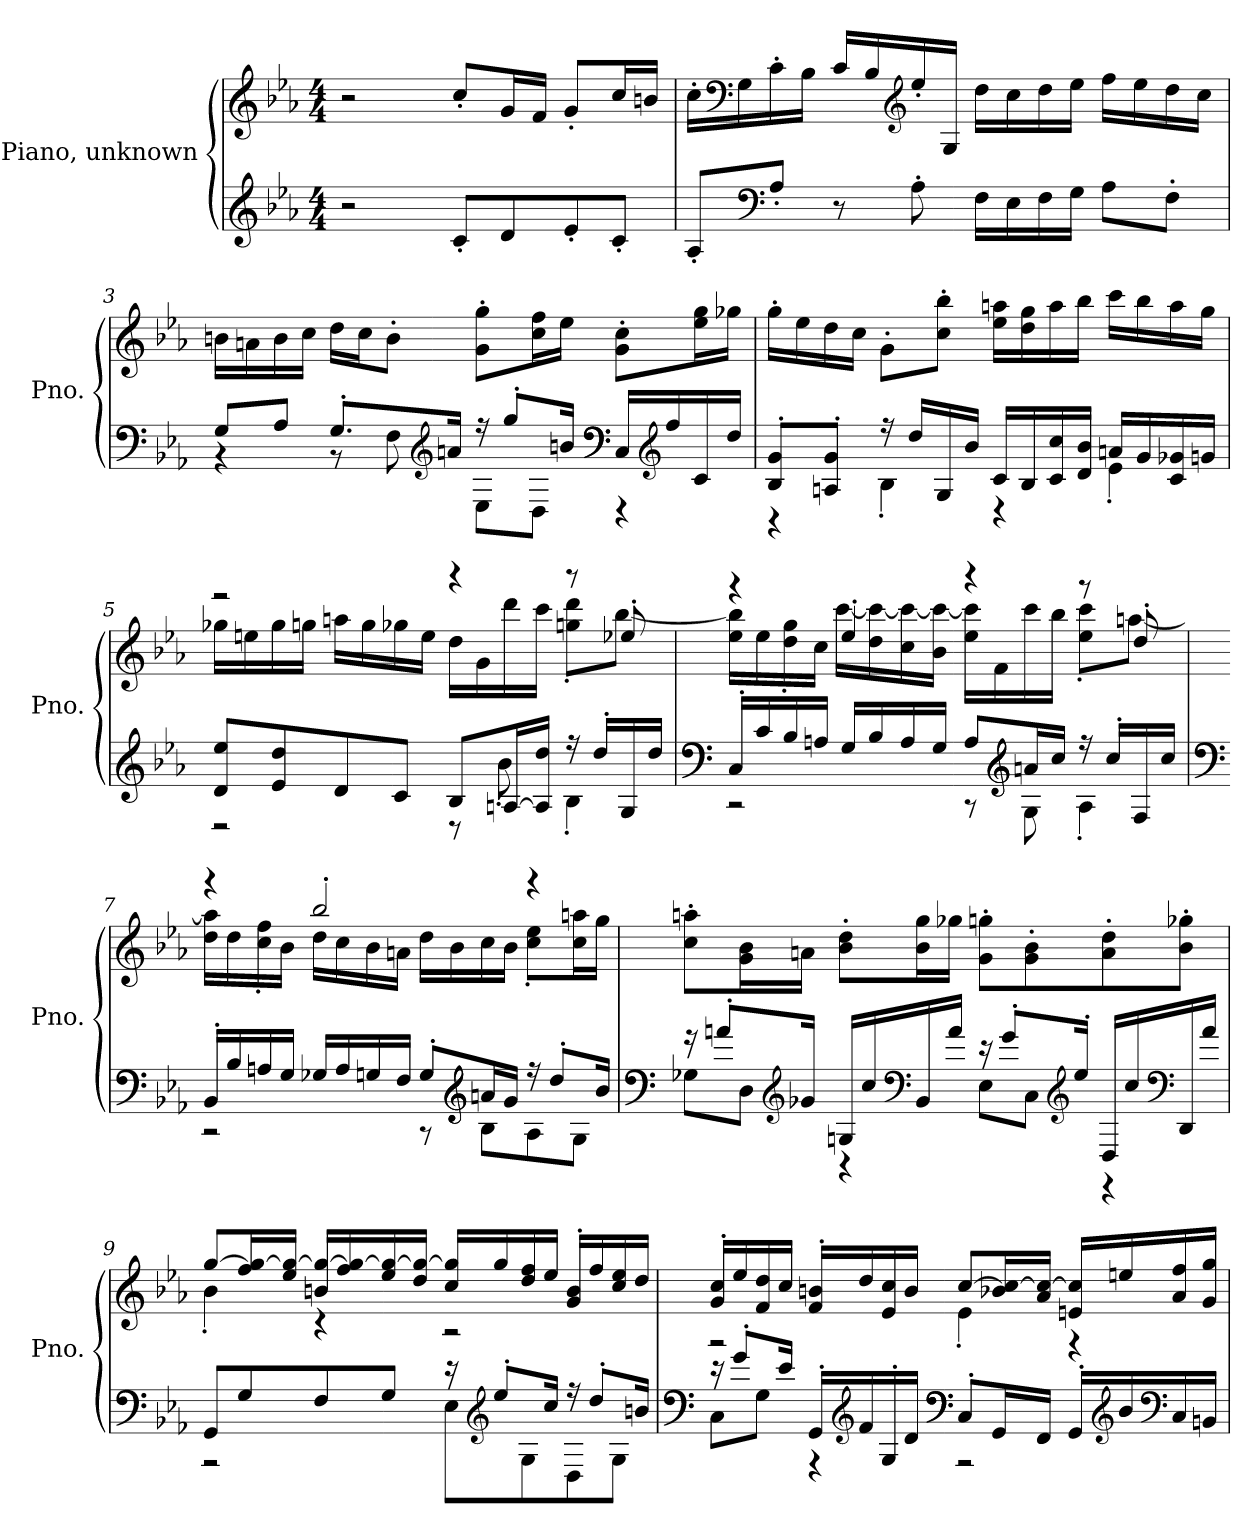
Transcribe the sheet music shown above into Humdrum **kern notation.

**kern	**kern
*part1	*part1
*staff2	*staff1
*I"Piano, unknown	*
*I'Pno.	*
*clefG2	*clefG2
*k[b-e-a-]	*k[b-e-a-]
*M4/4	*M4/4
*MM120	*MM120
=1	=1
2r	2r
8c'/L	8cc'/L
8d/	16g/L
.	16f/JJ
8e-'/	8g'/L
8c'/J	16cc/L
.	16bn/JJ
=2	=2
8A-'/L	16cc'\LL
*	*clefF4
.	16G\
*clefF4	*
8A-'/J	16c'\
.	16B-\JJ
8r	16c/LL
.	16B-/
*	*clefG2
8A-'\	16ee-'/
.	16G/JJ
16F\LL	16dd\LL
16E-\	16cc\
16F\	16dd\
16G\JJ	16ee-\JJ
8A-\L	16ff\LL
.	16ee-\
8F'\J	16dd\
.	16cc\JJ
!!LO:LB:g=z
=3	=3
*^	*
8G/L	4r	16bn\LL
.	.	16an\
8A-/J	.	16b\
.	.	16cc\JJ
8.G'/L	8r	16dd\LL
.	.	16cc\J
.	8F\	8b'\J
*clefG2	*	*
16an/Jk	.	.
16r	8E-\L	8g\' 8gg\'L
8gg'/L	.	.
.	8D\J	16cc\ 16ff\L
16bn/Jk	.	16ee-\JJ
*clefF4	*	*
16C/LL	4r	8g\' 8cc\'L
*clefG2	*	*
16ff/	.	.
16c/	.	16ee-\ 16gg\L
16dd/JJ	.	16gg-X\JJ
=4	=4	=4
8B-/' 8g/'L	4r	16gg'\LL
.	.	16ee-\
8An/' 8g/'J	.	16dd\
.	.	16cc\JJ
16r	4B-'\	8g'\L
16dd/LL	.	.
16G/	.	8cc\' 8bb-\'J
16b-/JJ	.	.
16c/LL	4r	16ee-\ 16aan\LL
16B-/	.	16dd\ 16gg\
16c/ 16cc/	.	16aa\
16d/ 16b-/JJ	.	16bb-\JJ
16an/LL	4e-'\	16ccc\LL
16g/	.	16bb-\
16c/ 16g-X/	.	16aa\
16gn/JJ	.	16gg\JJ
!!LO:LB:g=z
=5	=5	=5
*	*	*^
8d/ 8ee-/L	2r	2r	16gg-X\LL
.	.	.	16een\
8e-/ 8dd/	.	.	16gg-\
.	.	.	16ggn\JJ
8d/	.	.	16aan\LL
.	.	.	16gg\
8c/J	.	.	16gg-X\
.	.	.	16ee\JJ
8B-/L	8r	4r	16dd\LL
.	.	.	16g\
[16An/L	8b-'\	.	16ddd\
16A/] 16dd/JJ	.	.	16ccc\JJ
16r	4B-'\	8r	8ggn\' 8ddd\'L
16dd'/LL	.	.	.
16G/	.	8ee-X'/	[8bb-\J
16dd/JJ	.	.	.
=6	=6	=6	=6
*clefF4	*	*	*
16C'/LL	2r	4r	16ee-\ 16bb-\]LL
16c/	.	.	16ee-\
16B-/	.	.	16dd\' 16gg\'
16An/JJ	.	.	16cc\JJ
16G/LL	.	4ee-'/	[16ccc\LL
16B-/	.	.	16dd\ 16ccc\_
16A/	.	.	16cc\ 16ccc\_
16G/JJ	.	.	16b-\ 16ccc\_JJ
8A/L	8r	4r	16ee-\ 16ccc\]LL
.	.	.	16f\
*clefG2	*	*	*
16an/L	8G\	.	16ccc\
16cc/JJ	.	.	16bb-\JJ
16r	4A'\	8r	8ee-\' 8ccc\'L
16cc'/LL	.	.	.
16F/	.	8dd'/	[8aan\J
16cc/JJ	.	.	.
!!LO:LB:g=z	!!
=7	=7	=7	=7
*clefF4	*	*	*
16BB-'/LL	2r	4r	16dd\ 16aa\]LL
16B-/	.	.	16dd\
16An/	.	.	16cc\' 16ff\'
16G/JJ	.	.	16b-\JJ
16G-X/LL	.	2bb-'/	16dd\LL
16A/	.	.	16cc\
16Gn/	.	.	16b-\
16F/JJ	.	.	16an\JJ
8G'/L	8r	.	16dd\LL
.	.	.	16b-\
*clefG2	*	*	*
16an/L	8B-\L	.	16cc\
16g/JJ	.	.	16b-\JJ
16r	8A\	4r	8cc\' 8ee-\'L
8dd'/L	.	.	.
.	8G\J	.	16cc\ 16aan\L
16b-/Jk	.	.	16gg\JJ
*	*	*v	*v
!!LO:LB:g=z
=8	=8	=8
*clefF4	*	*
16r	8G-X\L	8cc\' 8aan\'L
8an'/L	.	.
.	8D\J	16g\ 16b-\L
*clefG2	*	*
16g-X/Jk	.	16an\JJ
16Gn/LL	4r	8b-\' 8dd\'L
16cc/	.	.
*clefF4	*	*
16BB-/	.	16b-\ 16gg\L
16a/JJ	.	16gg-X\JJ
16r	8E-\L	8g\' 8ggn\'L
8g-'/L	.	.
.	8C\J	8g\' 8b-\'
*clefG2	*	*
16ee-'/Jk	.	.
16D/LL	4r	8a\' 8dd\'
16cc/	.	.
*clefF4	*	*
16DD/	.	8b-\' 8gg-X\'J
16a/JJ	.	.
!!LO:LB:g=z
=9	=9	=9
*	*	*^
8GG/L	2r	[8gg/L	4b-'\
8G/	.	16ff/ 16gg/_L	.
.	.	16ee-/ 16gg/_JJ	.
8F/	.	16bn/ 16gg/_LL	4r
.	.	16ff/ 16gg/_	.
8G/J	.	16ee-/ 16gg/_	.
.	.	16dd/ 16gg/_JJ	.
16r	8E-\L	16cc/ 16gg/]LL	2r
*clefG2	*	*	*
8ee-'/L	.	16gg/	.
.	8G\	16dd/ 16ff/	.
16cc/Jk	.	16ee-/JJ	.
16r	8D\	16g/' 16b/'LL	.
8dd'/L	.	16ff/	.
.	8G\J	16cc/ 16ee-/	.
16bn/Jk	.	16dd/JJ	.
!!LO:PB:g=z	!!
=10	=10	=10	=10
*clefF4	*	*	*
16r	8C\L	16g/' 16cc/'LL	2r
8g'/L	.	16ee-/	.
.	8G\J	16f/ 16dd/	.
16e-/Jk	.	16cc/JJ	.
16GG'/LL	4r	16f/' 16bn/'LL	.
*clefG2	*	*	*
16f/	.	16dd/	.
16G'/	.	16e-/ 16cc/	.
16d/JJ	.	16b/JJ	.
*clefF4	*	*	*
8C'/L	2r	[8cc/L	4e-'\
16GG/L	.	16b-X/ 16cc/_L	.
16FF/JJ	.	16a-/ 16cc/_JJ	.
16GG'/LL	.	16en/ 16cc/]LL	4r
*clefG2	*	*	*
16b-/	.	16een/	.
*clefF4	*	*	*
16C/	.	16a-/ 16ff/	.
16BBn/JJ	.	16g/ 16gg/JJ	.
*v	*v	*	*
*	*v	*v
=	=
*-	*-
